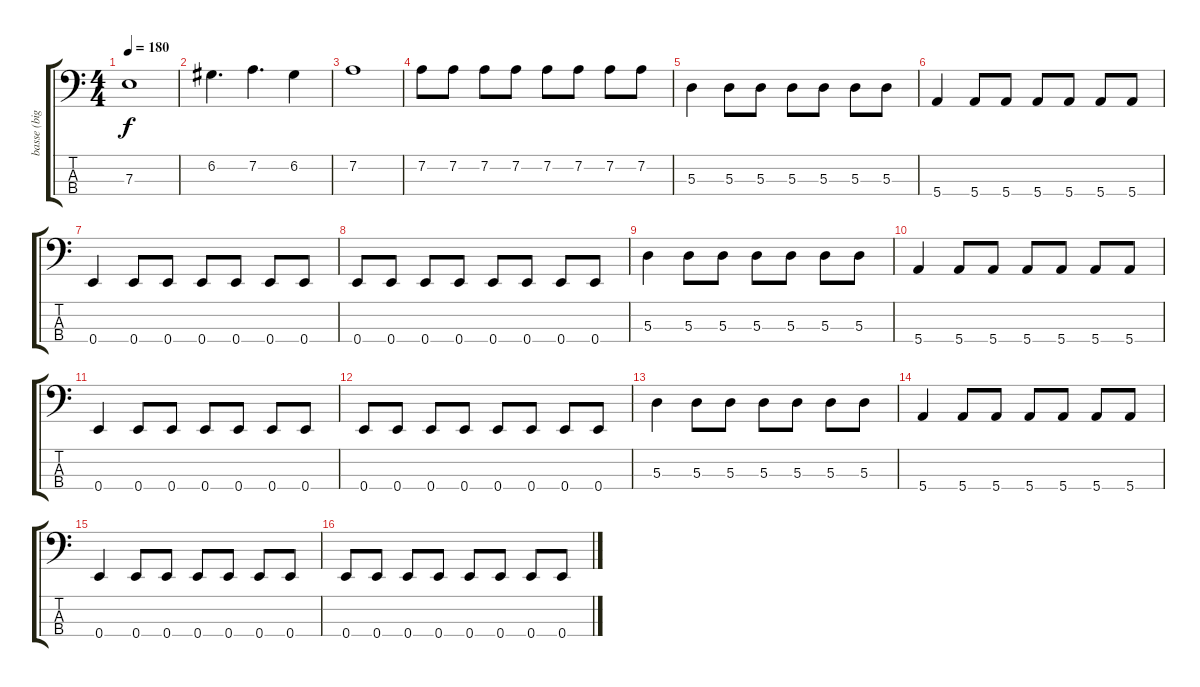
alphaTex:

\track ("basse (big jay)" "basse (big") {instrument electricbasspick}
\staff {score tabs}
\tuning (G2 D2 A1 E1) {hide}
\ts (4 4)
\tempo 180
\clef f4
\ks c
7.3.1{dy f} |
6.2.4{d} 7.2.4{d} 6.2.4 |
7.2.1 |
7.2.8 7.2.8 7.2.8 7.2.8 7.2.8 7.2.8 7.2.8 7.2.8 |
5.3.4 5.3.8 5.3.8 5.3.8 5.3.8 5.3.8 5.3.8 |
5.4.4 5.4.8 5.4.8 5.4.8 5.4.8 5.4.8 5.4.8 |
0.4.4 0.4.8 0.4.8 0.4.8 0.4.8 0.4.8 0.4.8 |
0.4.8 0.4.8 0.4.8 0.4.8 0.4.8 0.4.8 0.4.8 0.4.8 |
5.3.4 5.3.8 5.3.8 5.3.8 5.3.8 5.3.8 5.3.8 |
5.4.4 5.4.8 5.4.8 5.4.8 5.4.8 5.4.8 5.4.8 |
0.4.4 0.4.8 0.4.8 0.4.8 0.4.8 0.4.8 0.4.8 |
0.4.8 0.4.8 0.4.8 0.4.8 0.4.8 0.4.8 0.4.8 0.4.8 |
5.3.4 5.3.8 5.3.8 5.3.8 5.3.8 5.3.8 5.3.8 |
5.4.4 5.4.8 5.4.8 5.4.8 5.4.8 5.4.8 5.4.8 |
0.4.4 0.4.8 0.4.8 0.4.8 0.4.8 0.4.8 0.4.8 |
0.4.8 0.4.8 0.4.8 0.4.8 0.4.8 0.4.8 0.4.8 0.4.8
